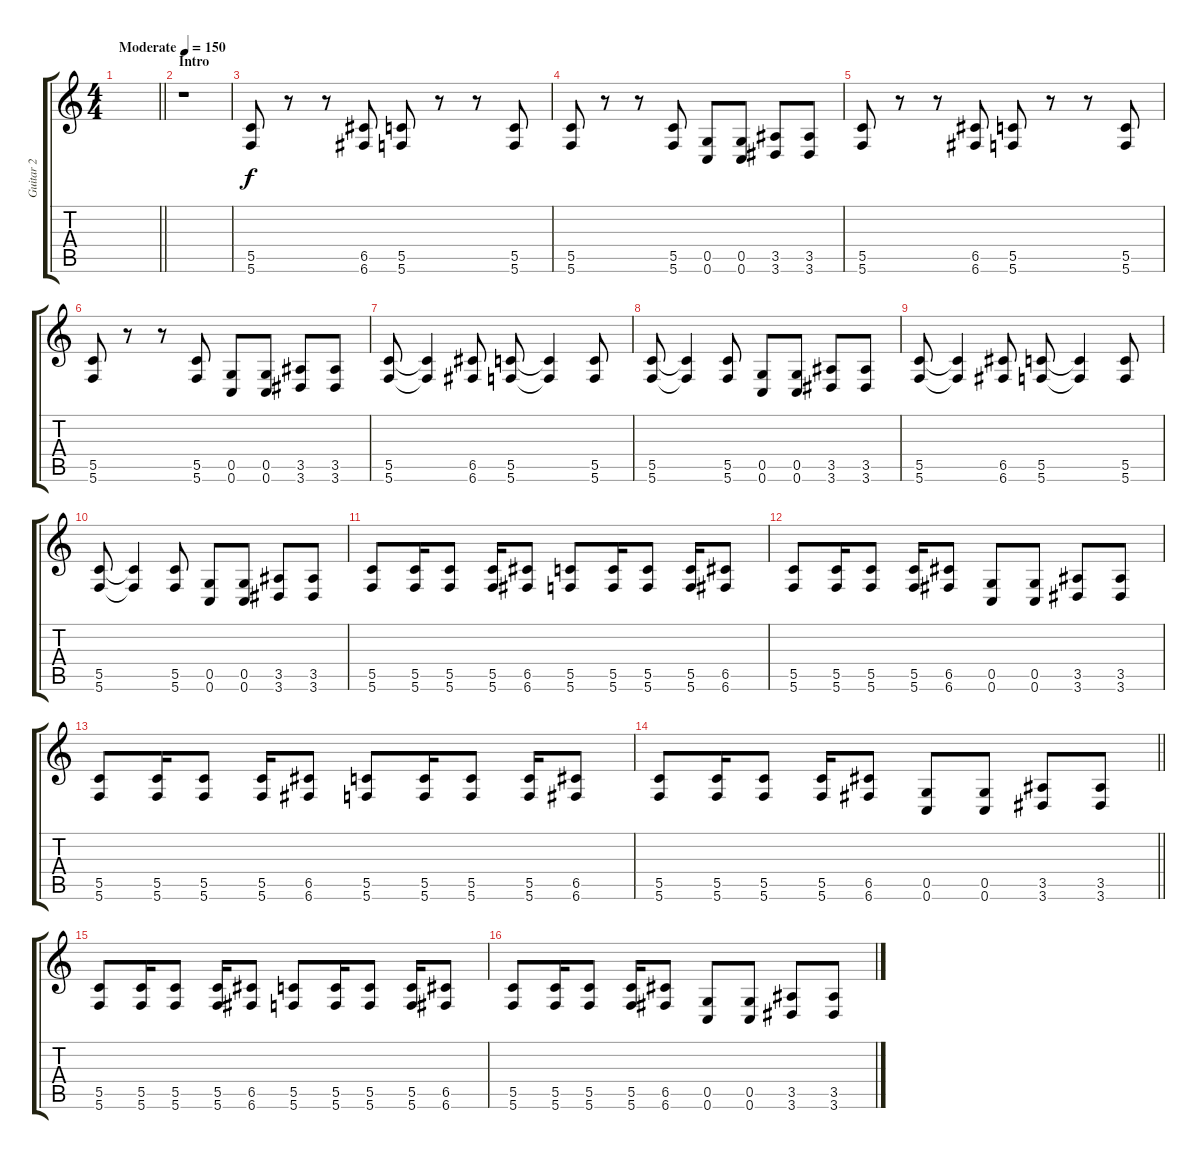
\track ("Guitar 2" "Guitar 2") {instrument distortionguitar}
\staff {score tabs}
\tuning (D4 A3 F3 C3 G2 C2) {hide}
\ts (4 4)
\tempo (150 "Moderate")
\clef g2
\barLineRight lightlight
\ks c
|
\section ("" "Intro")
r.1 |
(5.5 5.6).8 r.8 r.8 (6.5 6.6).8 (5.5 5.6).8 r.8 r.8 (5.5 5.6).8 |
(5.5 5.6).8 r.8 r.8 (5.5 5.6).8 (0.5 0.6).8 (0.5 0.6).8 (3.5 3.6).8 (3.5 3.6).8 |
(5.5 5.6).8 r.8 r.8 (6.5 6.6).8 (5.5 5.6).8 r.8 r.8 (5.5 5.6).8 |
(5.5 5.6).8 r.8 r.8 (5.5 5.6).8 (0.5 0.6).8 (0.5 0.6).8 (3.5 3.6).8 (3.5 3.6).8 |
(5.5 5.6).8 (5.5{t} 5.6{t}).4 (6.5 6.6).8 (5.5 5.6).8 (5.5{t} 5.6{t}).4 (5.5 5.6).8 |
(5.5 5.6).8 (5.5{t} 5.6{t}).4 (5.5 5.6).8 (0.5 0.6).8 (0.5 0.6).8 (3.5 3.6).8 (3.5 3.6).8 |
(5.5 5.6).8 (5.5{t} 5.6{t}).4 (6.5 6.6).8 (5.5 5.6).8 (5.5{t} 5.6{t}).4 (5.5 5.6).8 |
(5.5 5.6).8 (5.5{t} 5.6{t}).4 (5.5 5.6).8 (0.5 0.6).8 (0.5 0.6).8 (3.5 3.6).8 (3.5 3.6).8 |
(5.5 5.6).8 (5.5 5.6).16 (5.5 5.6).8 (5.5 5.6).16 (6.5 6.6).8 (5.5 5.6).8 (5.5 5.6).16 (5.5 5.6).8 (5.5 5.6).16 (6.5 6.6).8 |
(5.5 5.6).8 (5.5 5.6).16 (5.5 5.6).8 (5.5 5.6).16 (6.5 6.6).8 (0.5 0.6).8 (0.5 0.6).8 (3.5 3.6).8 (3.5 3.6).8 |
(5.5 5.6).8 (5.5 5.6).16 (5.5 5.6).8 (5.5 5.6).16 (6.5 6.6).8 (5.5 5.6).8 (5.5 5.6).16 (5.5 5.6).8 (5.5 5.6).16 (6.5 6.6).8 |
\barLineRight lightlight
(5.5 5.6).8 (5.5 5.6).16 (5.5 5.6).8 (5.5 5.6).16 (6.5 6.6).8 (0.5 0.6).8 (0.5 0.6).8 (3.5 3.6).8 (3.5 3.6).8 |
(5.5 5.6).8 (5.5 5.6).16 (5.5 5.6).8 (5.5 5.6).16 (6.5 6.6).8 (5.5 5.6).8 (5.5 5.6).16 (5.5 5.6).8 (5.5 5.6).16 (6.5 6.6).8 |
(5.5 5.6).8 (5.5 5.6).16 (5.5 5.6).8 (5.5 5.6).16 (6.5 6.6).8 (0.5 0.6).8 (0.5 0.6).8 (3.5 3.6).8 (3.5 3.6).8
